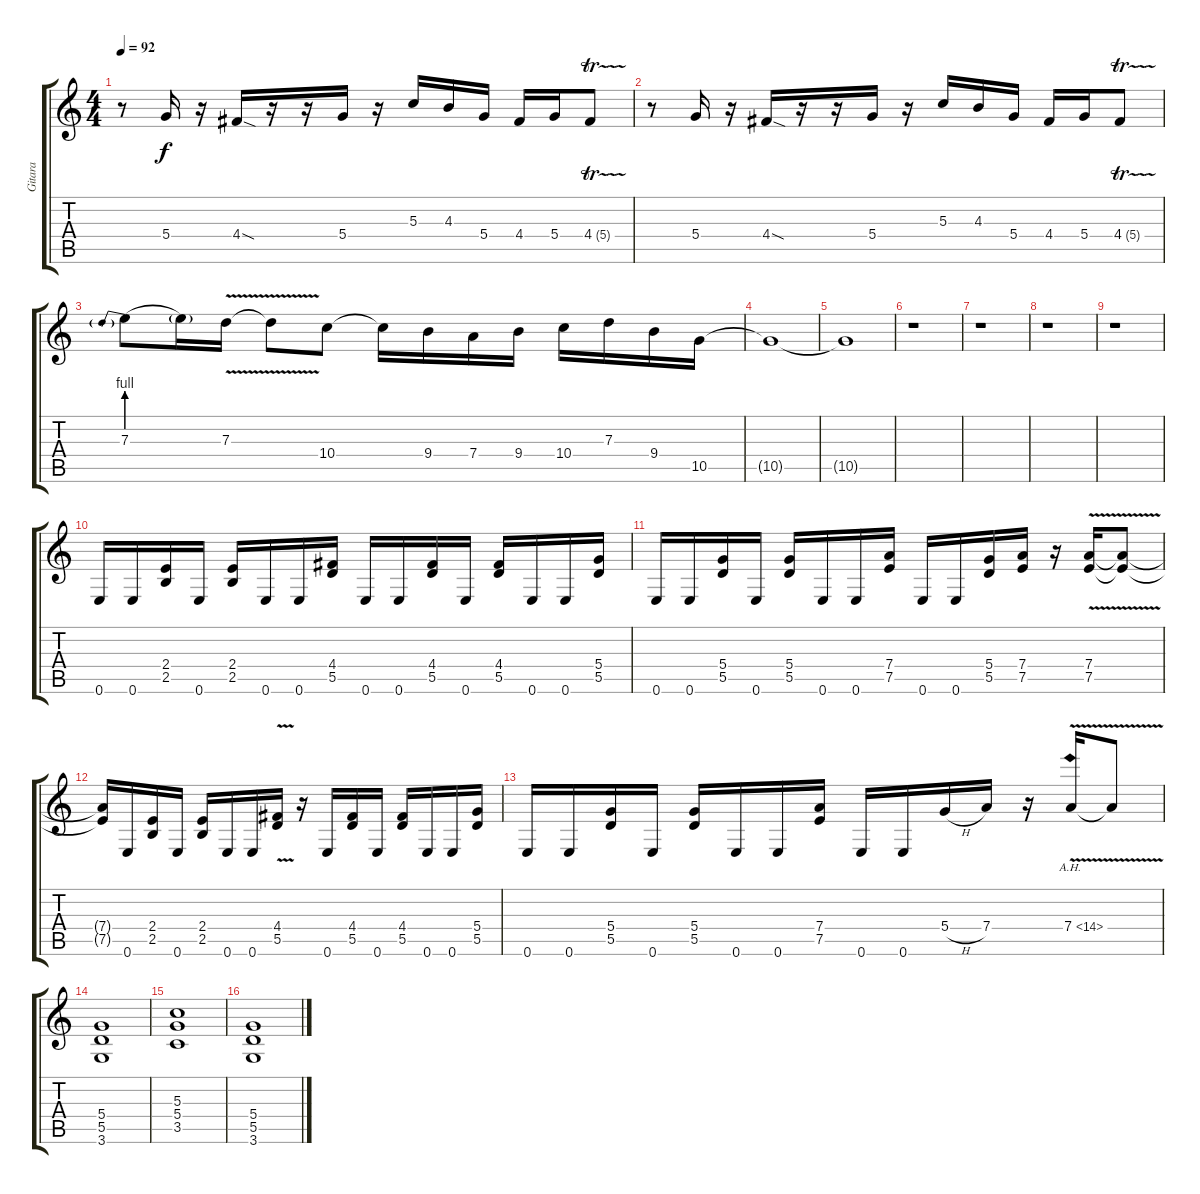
\track ("Gitara" "Gitara") {instrument overdrivenguitar}
\staff {score tabs}
\tuning (E4 B3 G3 D3 A2 E2) {hide}
\ts (4 4)
\tempo 92
\clef g2
\ks c
r.8{dy f} 5.4.16 r.16 4.4{sod}.16 r.16 r.16 5.4.16 r.16 5.3.16 4.3.16 5.4.16 4.4.16 5.4.16 4.4{tr (5 32)}.8 |
r.8 5.4.16 r.16 4.4{sod}.16 r.16 r.16 5.4.16 r.16 5.3.16 4.3.16 5.4.16 4.4.16 5.4.16 4.4{tr (5 32)}.8 |
7.3{be (prebend 0 4 60 4)}.8 7.3{t}.16 7.3{v}.16 7.3{t}.8 10.4.8 10.4{t}.16 9.4.16 7.4.16 9.4.16 10.4.16 7.3.16 9.4.16 10.5.16{volume 0} |
10.5{t}.1 |
10.5{t}.1 |
r.1 |
r.1 |
r.1 |
r.1 |
0.6.16{volume 10} 0.6.16 (2.4 2.5).16 0.6.16 (2.4 2.5).16 0.6.16 0.6.16 (4.4 5.5).16 0.6.16 0.6.16 (4.4 5.5).16 0.6.16 (4.4 5.5).16 0.6.16 0.6.16 (5.4 5.5).16 |
0.6.16 0.6.16 (5.4 5.5).16 0.6.16 (5.4 5.5).16 0.6.16 0.6.16 (7.4 7.5).16 0.6.16 0.6.16 (5.4 5.5).16 (7.4 7.5).16 r.16 (7.4{v} 7.5).16 (7.4{t} 7.5{t}).8 |
(7.4{t} 7.5{t}).16 0.6.16 (2.4 2.5).16 0.6.16 (2.4 2.5).16 0.6.16 0.6.16 (4.4{v} 5.5).16 r.16 0.6.16 (4.4 5.5).16 0.6.16 (4.4 5.5).16 0.6.16 0.6.16 (5.4 5.5).16 |
0.6.16 0.6.16 (5.4 5.5).16 0.6.16 (5.4 5.5).16 0.6.16 0.6.16 (7.4 7.5).16 0.6.16 0.6.16 5.4{h}.16 7.4.16 r.16 7.4{ah 7 v}.16 7.4{t}.8 |
(5.4 5.5 3.6).1 |
(5.3 5.4 3.5).1 |
(5.4 5.5 3.6).1
